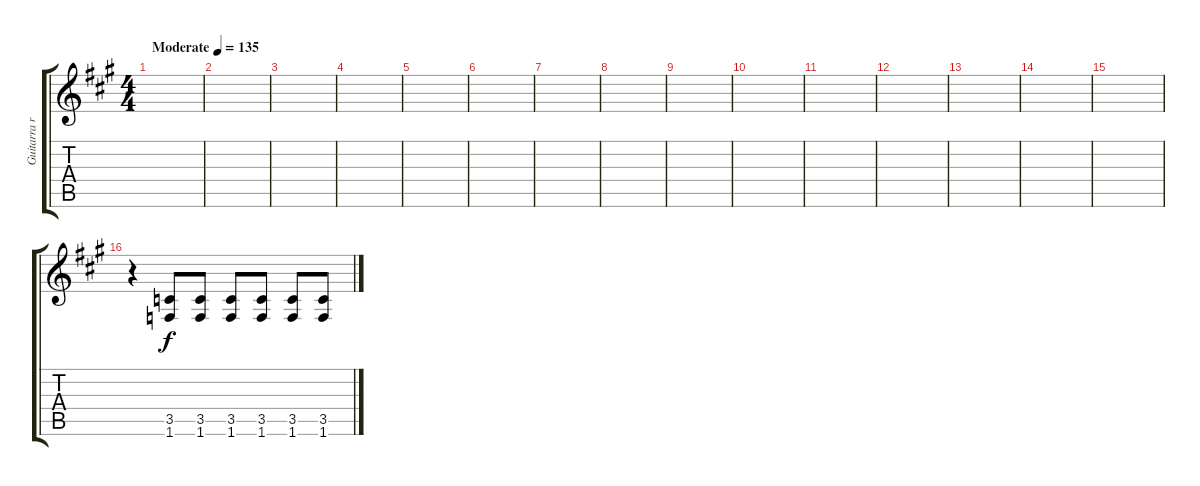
\track ("Guitarra ritmica" "Guitarra r") {instrument distortionguitar}
\staff {score tabs}
\tuning (E4 B3 G3 D3 A2 E2) {hide}
\ts (4 4)
\tempo (135 "Moderate")
\clef g2
\ks a
|
|
|
|
|
|
|
|
|
|
|
|
|
|
|
r.4 (3.5 1.6).8 (3.5 1.6).8 (3.5 1.6).8 (3.5 1.6).8 (3.5 1.6).8 (3.5 1.6).8
